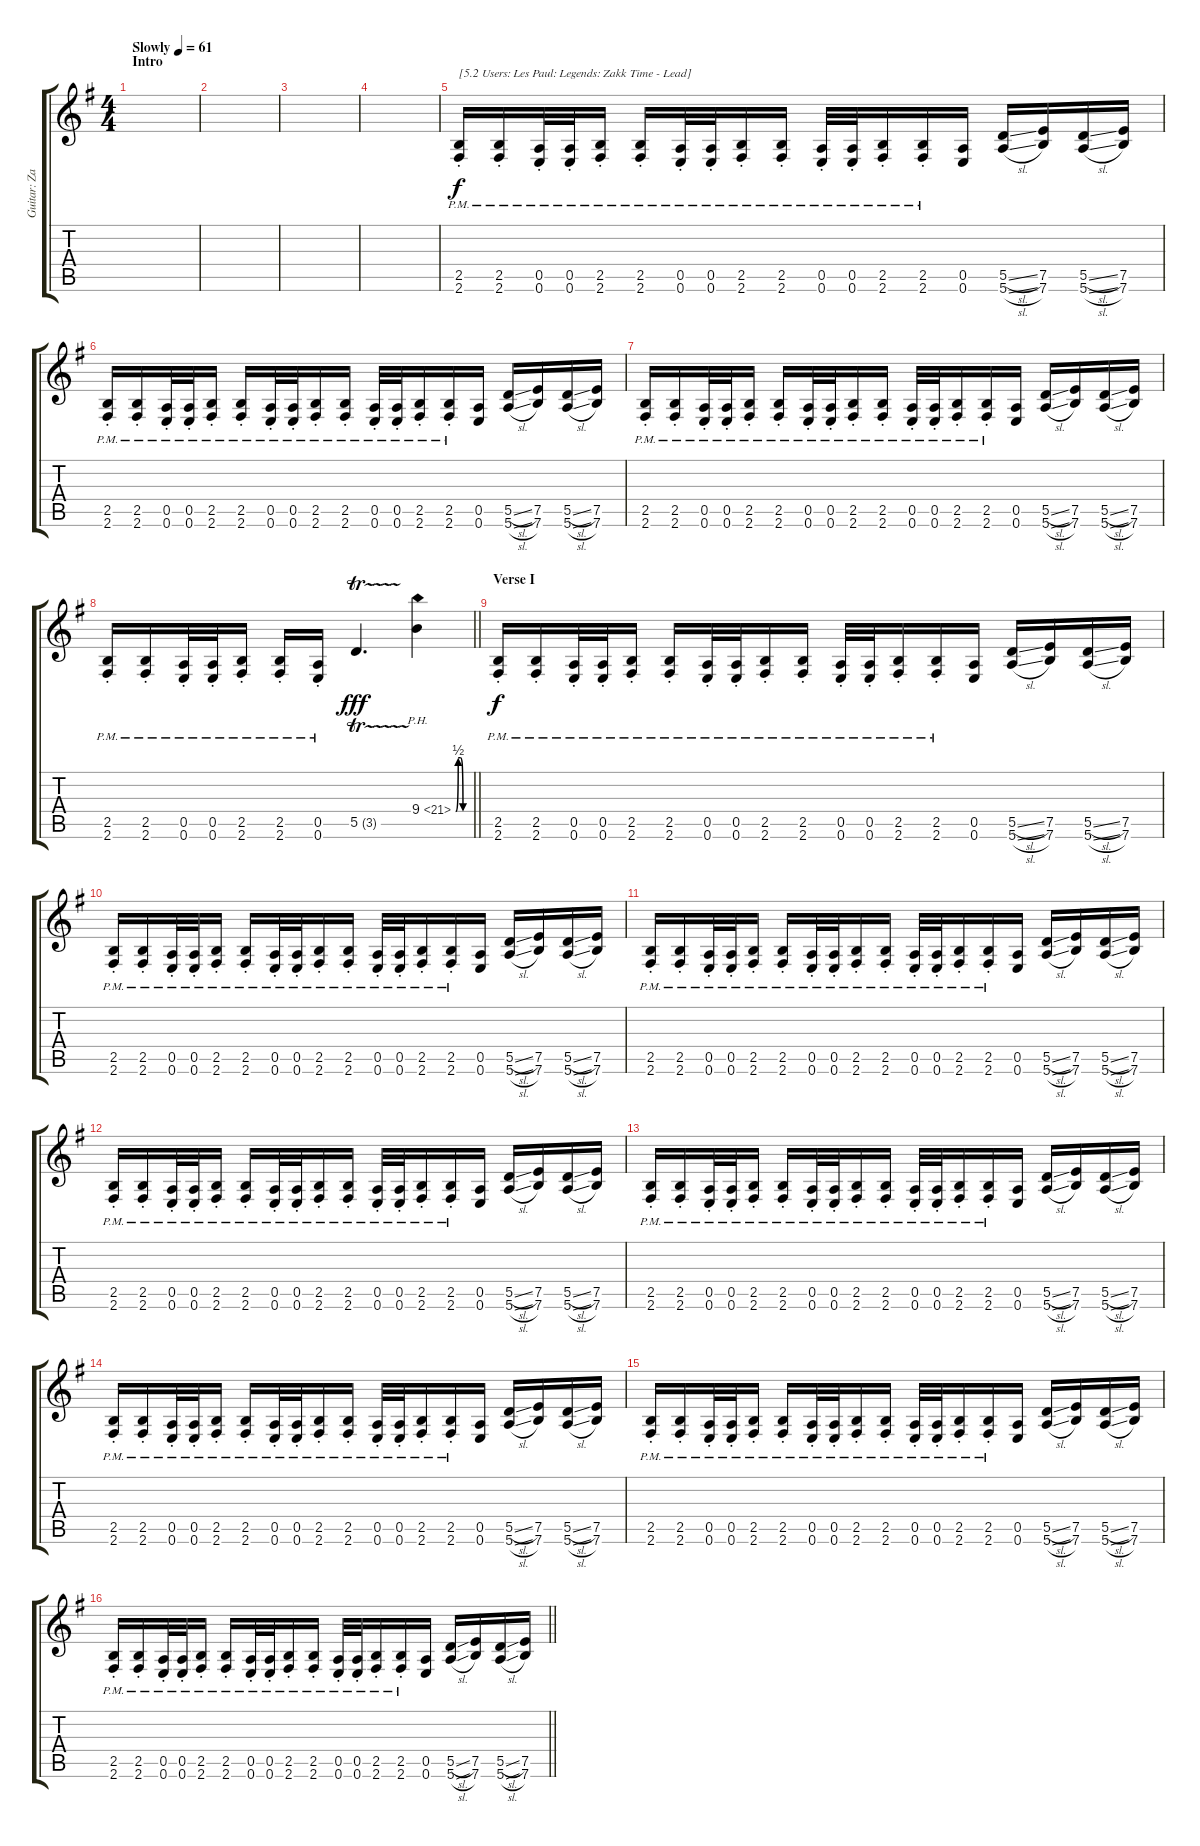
\track ("Guitar: Zakk" "Guitar: Za") {instrument overdrivenguitar}
\staff {score tabs}
\tuning (E4 B3 G3 D3 A2 E2) {hide}
\ts (4 4)
\section ("" "Intro")
\tempo (61 "Slowly")
\clef g2
\ks g
|
|
|
|
(2.5{pm st} 2.6{pm st}).16{txt "[5.2 Users: Les Paul: Legends: Zakk Time - Lead]"} (2.5{pm st} 2.6{pm st}).16 (0.5{pm st} 0.6{pm st}).32 (0.5{pm st} 0.6{pm st}).32 (2.5{pm st} 2.6{pm st}).16 (2.5{pm st} 2.6{pm st}).16 (0.5{pm st} 0.6{pm st}).32 (0.5{pm st} 0.6{pm st}).32 (2.5{pm st} 2.6{pm st}).16 (2.5{pm st} 2.6{pm st}).16 (0.5{pm st} 0.6{pm st}).32 (0.5{pm st} 0.6{pm st}).32 (2.5{pm st} 2.6{pm st}).16 (2.5{pm st} 2.6{pm st}).16 (0.5 0.6).16 (5.5{sl} 5.6{sl}).16 (7.5 7.6).16 (5.5{sl} 5.6{sl}).16 (7.5 7.6).16 |
(2.5{pm st} 2.6{pm st}).16 (2.5{pm st} 2.6{pm st}).16 (0.5{pm st} 0.6{pm st}).32 (0.5{pm st} 0.6{pm st}).32 (2.5{pm st} 2.6{pm st}).16 (2.5{pm st} 2.6{pm st}).16 (0.5{pm st} 0.6{pm st}).32 (0.5{pm st} 0.6{pm st}).32 (2.5{pm st} 2.6{pm st}).16 (2.5{pm st} 2.6{pm st}).16 (0.5{pm st} 0.6{pm st}).32 (0.5{pm st} 0.6{pm st}).32 (2.5{pm st} 2.6{pm st}).16 (2.5{pm st} 2.6{pm st}).16 (0.5 0.6).16 (5.5{sl} 5.6{sl}).16 (7.5 7.6).16 (5.5{sl} 5.6{sl}).16 (7.5 7.6).16 |
(2.5{pm st} 2.6{pm st}).16 (2.5{pm st} 2.6{pm st}).16 (0.5{pm st} 0.6{pm st}).32 (0.5{pm st} 0.6{pm st}).32 (2.5{pm st} 2.6{pm st}).16 (2.5{pm st} 2.6{pm st}).16 (0.5{pm st} 0.6{pm st}).32 (0.5{pm st} 0.6{pm st}).32 (2.5{pm st} 2.6{pm st}).16 (2.5{pm st} 2.6{pm st}).16 (0.5{pm st} 0.6{pm st}).32 (0.5{pm st} 0.6{pm st}).32 (2.5{pm st} 2.6{pm st}).16 (2.5{pm st} 2.6{pm st}).16 (0.5 0.6).16 (5.5{sl} 5.6{sl}).16 (7.5 7.6).16 (5.5{sl} 5.6{sl}).16 (7.5 7.6).16 |
\barLineRight lightlight
(2.5{pm st} 2.6{pm st}).16 (2.5{pm st} 2.6{pm st}).16 (0.5{pm st} 0.6{pm st}).32 (0.5{pm st} 0.6{pm st}).32 (2.5{pm st} 2.6{pm st}).16 (2.5{pm st} 2.6{pm st}).16 (0.5{pm st} 0.6{pm st}).16 5.5{tr (3 32)}.4{d dy fff} 9.4{be (custom 0 0 10 2 20 2 30 0 60 0) ph 12}.4 |
\section ("" "Verse I")
(2.5{pm st} 2.6{pm st}).16{dy f} (2.5{pm st} 2.6{pm st}).16 (0.5{pm st} 0.6{pm st}).32 (0.5{pm st} 0.6{pm st}).32 (2.5{pm st} 2.6{pm st}).16 (2.5{pm st} 2.6{pm st}).16 (0.5{pm st} 0.6{pm st}).32 (0.5{pm st} 0.6{pm st}).32 (2.5{pm st} 2.6{pm st}).16 (2.5{pm st} 2.6{pm st}).16 (0.5{pm st} 0.6{pm st}).32 (0.5{pm st} 0.6{pm st}).32 (2.5{pm st} 2.6{pm st}).16 (2.5{pm st} 2.6{pm st}).16 (0.5 0.6).16 (5.5{sl} 5.6{sl}).16 (7.5 7.6).16 (5.5{sl} 5.6{sl}).16 (7.5 7.6).16 |
(2.5{pm st} 2.6{pm st}).16 (2.5{pm st} 2.6{pm st}).16 (0.5{pm st} 0.6{pm st}).32 (0.5{pm st} 0.6{pm st}).32 (2.5{pm st} 2.6{pm st}).16 (2.5{pm st} 2.6{pm st}).16 (0.5{pm st} 0.6{pm st}).32 (0.5{pm st} 0.6{pm st}).32 (2.5{pm st} 2.6{pm st}).16 (2.5{pm st} 2.6{pm st}).16 (0.5{pm st} 0.6{pm st}).32 (0.5{pm st} 0.6{pm st}).32 (2.5{pm st} 2.6{pm st}).16 (2.5{pm st} 2.6{pm st}).16 (0.5 0.6).16 (5.5{sl} 5.6{sl}).16 (7.5 7.6).16 (5.5{sl} 5.6{sl}).16 (7.5 7.6).16 |
(2.5{pm st} 2.6{pm st}).16 (2.5{pm st} 2.6{pm st}).16 (0.5{pm st} 0.6{pm st}).32 (0.5{pm st} 0.6{pm st}).32 (2.5{pm st} 2.6{pm st}).16 (2.5{pm st} 2.6{pm st}).16 (0.5{pm st} 0.6{pm st}).32 (0.5{pm st} 0.6{pm st}).32 (2.5{pm st} 2.6{pm st}).16 (2.5{pm st} 2.6{pm st}).16 (0.5{pm st} 0.6{pm st}).32 (0.5{pm st} 0.6{pm st}).32 (2.5{pm st} 2.6{pm st}).16 (2.5{pm st} 2.6{pm st}).16 (0.5 0.6).16 (5.5{sl} 5.6{sl}).16 (7.5 7.6).16 (5.5{sl} 5.6{sl}).16 (7.5 7.6).16 |
(2.5{pm st} 2.6{pm st}).16 (2.5{pm st} 2.6{pm st}).16 (0.5{pm st} 0.6{pm st}).32 (0.5{pm st} 0.6{pm st}).32 (2.5{pm st} 2.6{pm st}).16 (2.5{pm st} 2.6{pm st}).16 (0.5{pm st} 0.6{pm st}).32 (0.5{pm st} 0.6{pm st}).32 (2.5{pm st} 2.6{pm st}).16 (2.5{pm st} 2.6{pm st}).16 (0.5{pm st} 0.6{pm st}).32 (0.5{pm st} 0.6{pm st}).32 (2.5{pm st} 2.6{pm st}).16 (2.5{pm st} 2.6{pm st}).16 (0.5 0.6).16 (5.5{sl} 5.6{sl}).16 (7.5 7.6).16 (5.5{sl} 5.6{sl}).16 (7.5 7.6).16 |
(2.5{pm st} 2.6{pm st}).16 (2.5{pm st} 2.6{pm st}).16 (0.5{pm st} 0.6{pm st}).32 (0.5{pm st} 0.6{pm st}).32 (2.5{pm st} 2.6{pm st}).16 (2.5{pm st} 2.6{pm st}).16 (0.5{pm st} 0.6{pm st}).32 (0.5{pm st} 0.6{pm st}).32 (2.5{pm st} 2.6{pm st}).16 (2.5{pm st} 2.6{pm st}).16 (0.5{pm st} 0.6{pm st}).32 (0.5{pm st} 0.6{pm st}).32 (2.5{pm st} 2.6{pm st}).16 (2.5{pm st} 2.6{pm st}).16 (0.5 0.6).16 (5.5{sl} 5.6{sl}).16 (7.5 7.6).16 (5.5{sl} 5.6{sl}).16 (7.5 7.6).16 |
(2.5{pm st} 2.6{pm st}).16 (2.5{pm st} 2.6{pm st}).16 (0.5{pm st} 0.6{pm st}).32 (0.5{pm st} 0.6{pm st}).32 (2.5{pm st} 2.6{pm st}).16 (2.5{pm st} 2.6{pm st}).16 (0.5{pm st} 0.6{pm st}).32 (0.5{pm st} 0.6{pm st}).32 (2.5{pm st} 2.6{pm st}).16 (2.5{pm st} 2.6{pm st}).16 (0.5{pm st} 0.6{pm st}).32 (0.5{pm st} 0.6{pm st}).32 (2.5{pm st} 2.6{pm st}).16 (2.5{pm st} 2.6{pm st}).16 (0.5 0.6).16 (5.5{sl} 5.6{sl}).16 (7.5 7.6).16 (5.5{sl} 5.6{sl}).16 (7.5 7.6).16 |
(2.5{pm st} 2.6{pm st}).16 (2.5{pm st} 2.6{pm st}).16 (0.5{pm st} 0.6{pm st}).32 (0.5{pm st} 0.6{pm st}).32 (2.5{pm st} 2.6{pm st}).16 (2.5{pm st} 2.6{pm st}).16 (0.5{pm st} 0.6{pm st}).32 (0.5{pm st} 0.6{pm st}).32 (2.5{pm st} 2.6{pm st}).16 (2.5{pm st} 2.6{pm st}).16 (0.5{pm st} 0.6{pm st}).32 (0.5{pm st} 0.6{pm st}).32 (2.5{pm st} 2.6{pm st}).16 (2.5{pm st} 2.6{pm st}).16 (0.5 0.6).16 (5.5{sl} 5.6{sl}).16 (7.5 7.6).16 (5.5{sl} 5.6{sl}).16 (7.5 7.6).16 |
\barLineRight lightlight
(2.5{pm st} 2.6{pm st}).16 (2.5{pm st} 2.6{pm st}).16 (0.5{pm st} 0.6{pm st}).32 (0.5{pm st} 0.6{pm st}).32 (2.5{pm st} 2.6{pm st}).16 (2.5{pm st} 2.6{pm st}).16 (0.5{pm st} 0.6{pm st}).32 (0.5{pm st} 0.6{pm st}).32 (2.5{pm st} 2.6{pm st}).16 (2.5{pm st} 2.6{pm st}).16 (0.5{pm st} 0.6{pm st}).32 (0.5{pm st} 0.6{pm st}).32 (2.5{pm st} 2.6{pm st}).16 (2.5{pm st} 2.6{pm st}).16 (0.5 0.6).16 (5.5{sl} 5.6{sl}).16 (7.5 7.6).16 (5.5{sl} 5.6{sl}).16 (7.5 7.6).16
